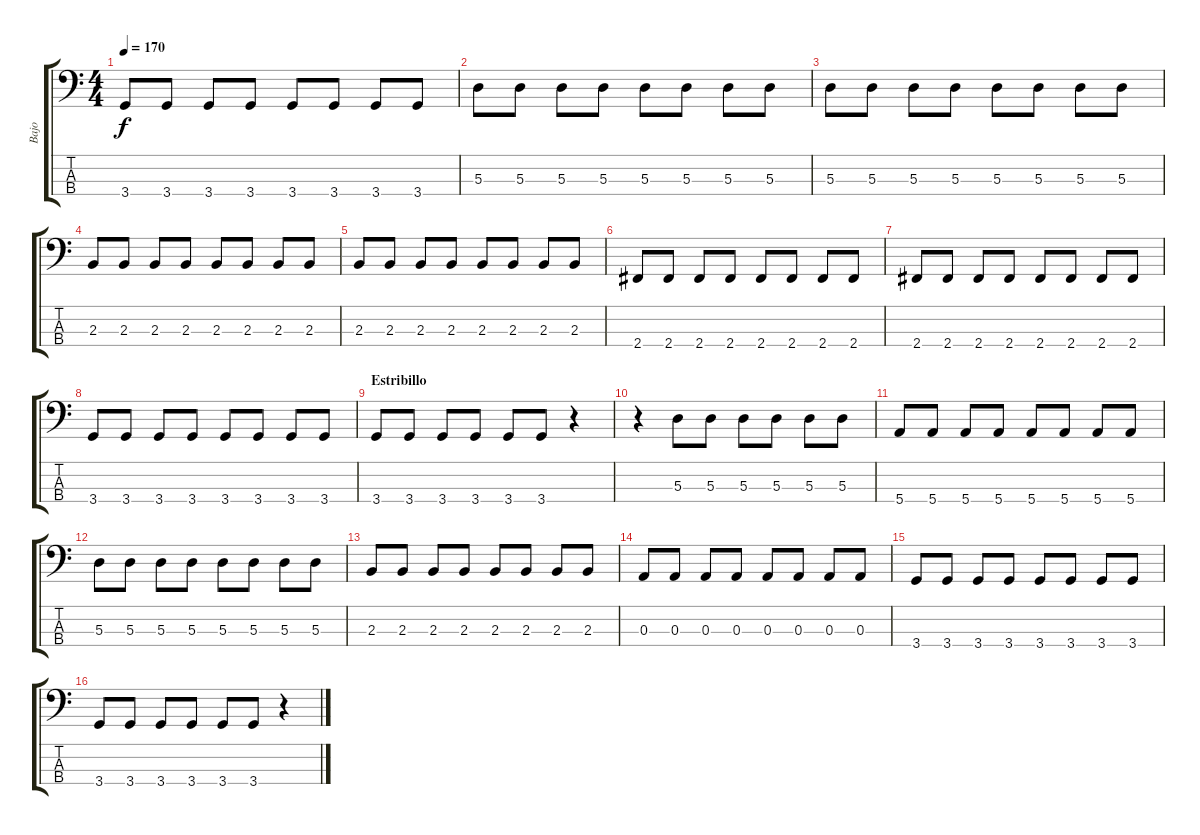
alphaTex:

\track ("Bajo" "Bajo") {instrument electricbasspick}
\staff {score tabs}
\tuning (G2 D2 A1 E1) {hide}
\ts (4 4)
\tempo 170
\clef f4
\ks c
3.4.8{dy f} 3.4.8 3.4.8 3.4.8 3.4.8 3.4.8 3.4.8 3.4.8 |
5.3.8 5.3.8 5.3.8 5.3.8 5.3.8 5.3.8 5.3.8 5.3.8 |
5.3.8 5.3.8 5.3.8 5.3.8 5.3.8 5.3.8 5.3.8 5.3.8 |
2.3.8 2.3.8 2.3.8 2.3.8 2.3.8 2.3.8 2.3.8 2.3.8 |
2.3.8 2.3.8 2.3.8 2.3.8 2.3.8 2.3.8 2.3.8 2.3.8 |
2.4.8 2.4.8 2.4.8 2.4.8 2.4.8 2.4.8 2.4.8 2.4.8 |
2.4.8 2.4.8 2.4.8 2.4.8 2.4.8 2.4.8 2.4.8 2.4.8 |
3.4.8 3.4.8 3.4.8 3.4.8 3.4.8 3.4.8 3.4.8 3.4.8 |
\section ("" "Estribillo")
3.4.8 3.4.8 3.4.8 3.4.8 3.4.8 3.4.8 r.4 |
r.4 5.3.8 5.3.8 5.3.8 5.3.8 5.3.8 5.3.8 |
5.4.8 5.4.8 5.4.8 5.4.8 5.4.8 5.4.8 5.4.8 5.4.8 |
5.3.8 5.3.8 5.3.8 5.3.8 5.3.8 5.3.8 5.3.8 5.3.8 |
2.3.8 2.3.8 2.3.8 2.3.8 2.3.8 2.3.8 2.3.8 2.3.8 |
0.3.8 0.3.8 0.3.8 0.3.8 0.3.8 0.3.8 0.3.8 0.3.8 |
3.4.8 3.4.8 3.4.8 3.4.8 3.4.8 3.4.8 3.4.8 3.4.8 |
3.4.8 3.4.8 3.4.8 3.4.8 3.4.8 3.4.8 r.4
